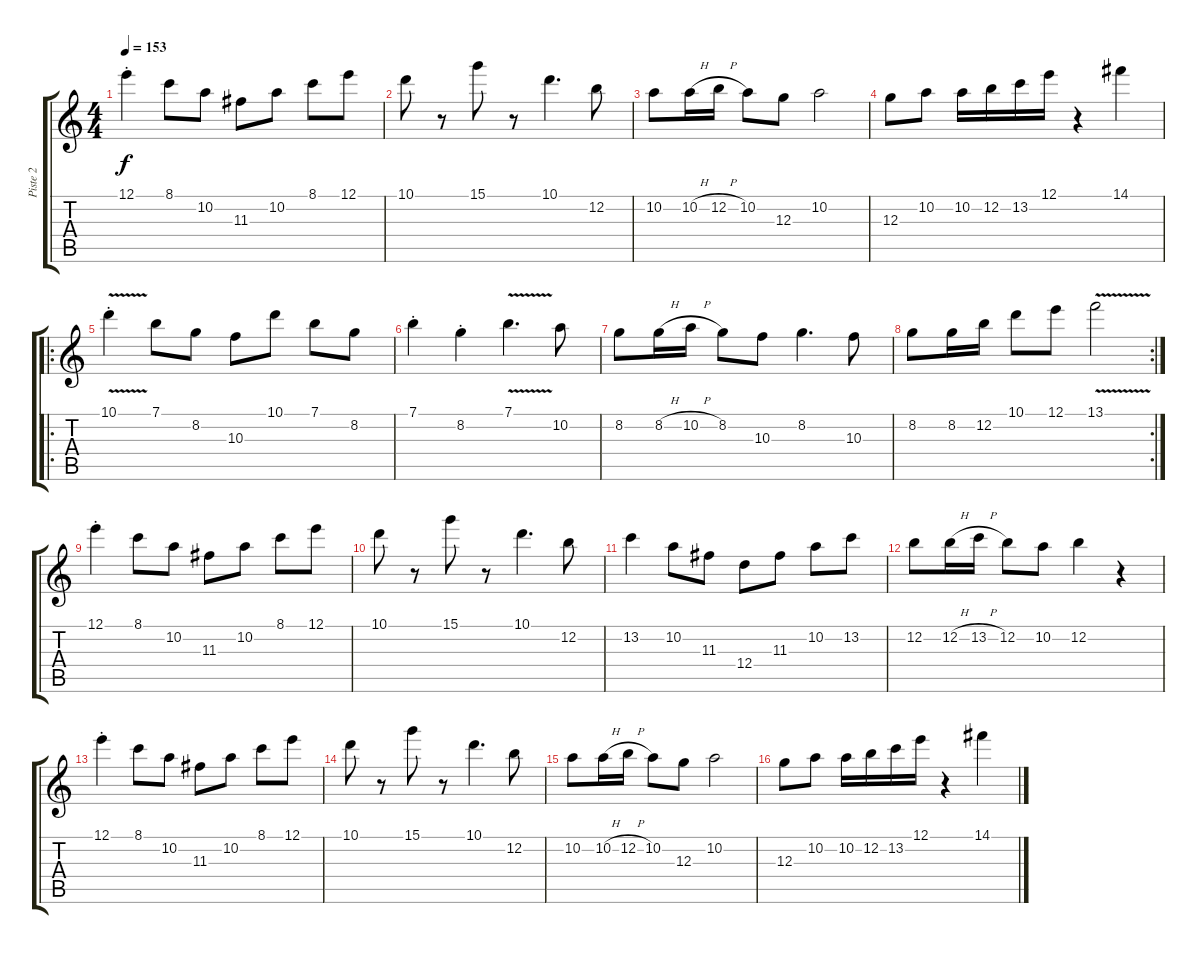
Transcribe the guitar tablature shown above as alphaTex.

\track ("Piste 2" "Piste 2") {instrument acousticguitarnylon}
\staff {score tabs}
\tuning (E4 B3 G3 D3 A2 E2) {hide}
\ts (4 4)
\tempo 153
\clef g2
\ks c
12.1{st}.4{dy f} 8.1.8 10.2.8 11.3.8 10.2.8 8.1.8 12.1.8 |
10.1.8 r.8 15.1.8 r.8 10.1.4{d} 12.2.8 |
10.2.8 10.2{h}.16 12.2{h}.16 10.2.8 12.3.8 10.2.2 |
12.3.8 10.2.8 10.2.16 12.2.16 13.2.16 12.1.16 r.4 14.1.4 |
\ro
10.1{v st}.4 7.1.8 8.2.8 10.3.8 10.1.8 7.1.8 8.2.8 |
7.1{st}.4 8.2{st}.4 7.1{v}.4{d} 10.2.8 |
8.2.8 8.2{h}.16 10.2{h}.16 8.2.8 10.3.8 8.2.4{d} 10.3.8 |
\rc 2
8.2.8 8.2.16 12.2.16 10.1.8 12.1.8 13.1{v}.2 |
12.1{st}.4 8.1.8 10.2.8 11.3.8 10.2.8 8.1.8 12.1.8 |
10.1.8 r.8 15.1.8 r.8 10.1.4{d} 12.2.8 |
13.2.4 10.2.8 11.3.8 12.4.8 11.3.8 10.2.8 13.2.8 |
12.2.8 12.2{h}.16 13.2{h}.16 12.2.8 10.2.8 12.2.4 r.4 |
12.1{st}.4 8.1.8 10.2.8 11.3.8 10.2.8 8.1.8 12.1.8 |
10.1.8 r.8 15.1.8 r.8 10.1.4{d} 12.2.8 |
10.2.8 10.2{h}.16 12.2{h}.16 10.2.8 12.3.8 10.2.2 |
12.3.8 10.2.8 10.2.16 12.2.16 13.2.16 12.1.16 r.4 14.1.4
